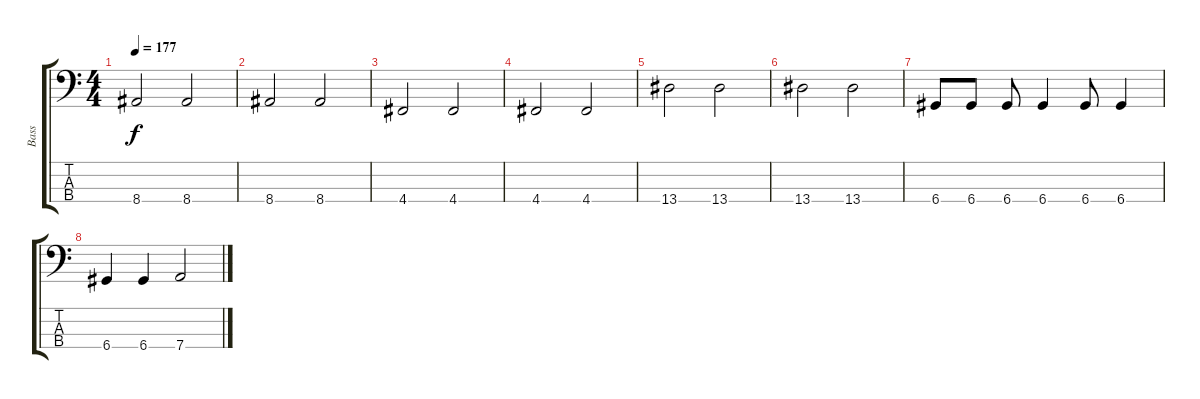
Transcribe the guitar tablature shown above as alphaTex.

\track ("Bass" "Bass") {instrument electricbassfinger}
\staff {score tabs}
\tuning (G2 D2 A1 D1) {hide}
\ts (4 4)
\tempo 177
\clef f4
\ks c
8.4.2{dy f} 8.4.2 |
8.4.2 8.4.2 |
4.4.2 4.4.2 |
4.4.2 4.4.2 |
13.4.2 13.4.2 |
13.4.2 13.4.2 |
6.4.8 6.4.8 6.4.8 6.4.4 6.4.8 6.4.4 |
6.4.4 6.4.4 7.4.2
